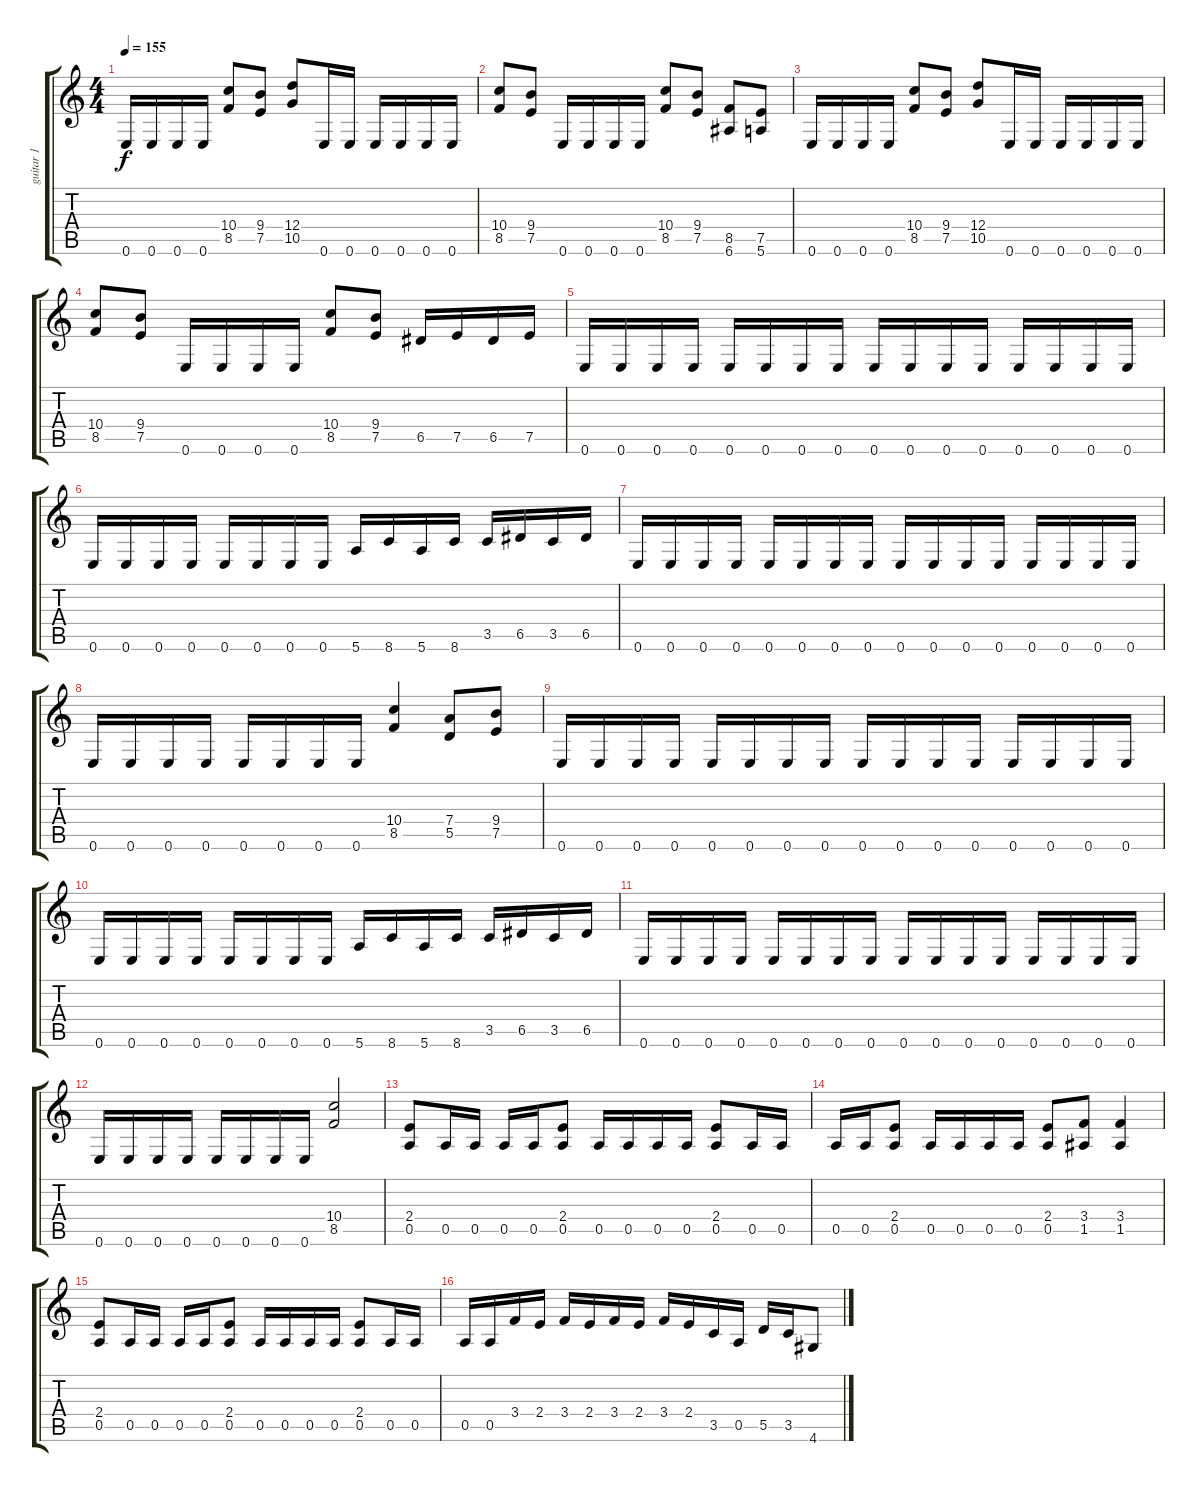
\track ("guitar 1" "guitar 1") {instrument distortionguitar}
\staff {score tabs}
\tuning (E4 B3 G3 D3 A2 E2) {hide}
\ts (4 4)
\tempo 155
\clef g2
\ks c
0.6.16{dy f} 0.6.16 0.6.16 0.6.16 (10.4 8.5).8 (9.4 7.5).8 (12.4 10.5).8 0.6.16 0.6.16 0.6.16 0.6.16 0.6.16 0.6.16 |
(10.4 8.5).8 (9.4 7.5).8 0.6.16 0.6.16 0.6.16 0.6.16 (10.4 8.5).8 (9.4 7.5).8 (8.5 6.6).8 (7.5 5.6).8 |
0.6.16 0.6.16 0.6.16 0.6.16 (10.4 8.5).8 (9.4 7.5).8 (12.4 10.5).8 0.6.16 0.6.16 0.6.16 0.6.16 0.6.16 0.6.16 |
(10.4 8.5).8 (9.4 7.5).8 0.6.16 0.6.16 0.6.16 0.6.16 (10.4 8.5).8 (9.4 7.5).8 6.5.16 7.5.16 6.5.16 7.5.16 |
0.6.16 0.6.16 0.6.16 0.6.16 0.6.16 0.6.16 0.6.16 0.6.16 0.6.16 0.6.16 0.6.16 0.6.16 0.6.16 0.6.16 0.6.16 0.6.16 |
0.6.16 0.6.16 0.6.16 0.6.16 0.6.16 0.6.16 0.6.16 0.6.16 5.6.16 8.6.16 5.6.16 8.6.16 3.5.16 6.5.16 3.5.16 6.5.16 |
0.6.16 0.6.16 0.6.16 0.6.16 0.6.16 0.6.16 0.6.16 0.6.16 0.6.16 0.6.16 0.6.16 0.6.16 0.6.16 0.6.16 0.6.16 0.6.16 |
0.6.16 0.6.16 0.6.16 0.6.16 0.6.16 0.6.16 0.6.16 0.6.16 (10.4 8.5).4 (7.4 5.5).8 (9.4 7.5).8 |
0.6.16 0.6.16 0.6.16 0.6.16 0.6.16 0.6.16 0.6.16 0.6.16 0.6.16 0.6.16 0.6.16 0.6.16 0.6.16 0.6.16 0.6.16 0.6.16 |
0.6.16 0.6.16 0.6.16 0.6.16 0.6.16 0.6.16 0.6.16 0.6.16 5.6.16 8.6.16 5.6.16 8.6.16 3.5.16 6.5.16 3.5.16 6.5.16 |
0.6.16 0.6.16 0.6.16 0.6.16 0.6.16 0.6.16 0.6.16 0.6.16 0.6.16 0.6.16 0.6.16 0.6.16 0.6.16 0.6.16 0.6.16 0.6.16 |
0.6.16 0.6.16 0.6.16 0.6.16 0.6.16 0.6.16 0.6.16 0.6.16 (10.4 8.5).2 |
(2.4 0.5).8 0.5.16 0.5.16 0.5.16 0.5.16 (2.4 0.5).8 0.5.16 0.5.16 0.5.16 0.5.16 (2.4 0.5).8 0.5.16 0.5.16 |
0.5.16 0.5.16 (2.4 0.5).8 0.5.16 0.5.16 0.5.16 0.5.16 (2.4 0.5).8 (3.4 1.5).8 (3.4 1.5).4 |
(2.4 0.5).8 0.5.16 0.5.16 0.5.16 0.5.16 (2.4 0.5).8 0.5.16 0.5.16 0.5.16 0.5.16 (2.4 0.5).8 0.5.16 0.5.16 |
0.5.16 0.5.16 3.4.16 2.4.16 3.4.16 2.4.16 3.4.16 2.4.16 3.4.16 2.4.16 3.5.16 0.5.16 5.5.16 3.5.16 4.6.8
